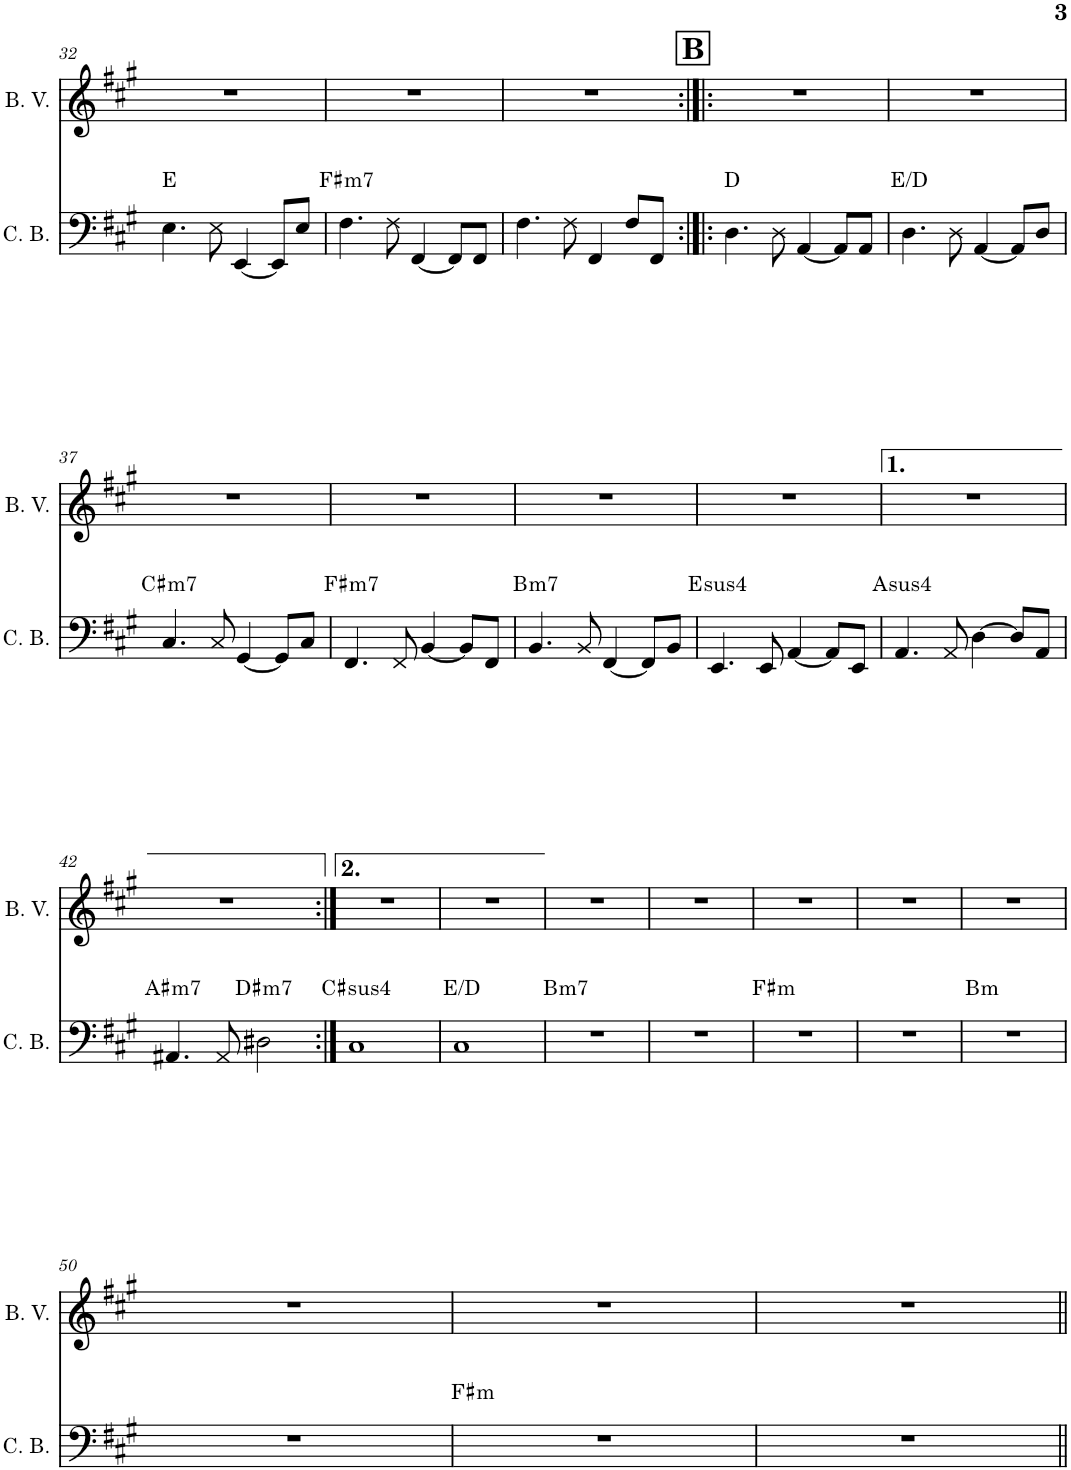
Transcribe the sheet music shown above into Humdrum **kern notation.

**kern	**harte	**kern
*part2	*part2	*part1
*staff2	*	*staff1
*I"Contra Baixo	*	*I"Back Vocal
*I'C. B.	*	*I'B. V.
!!LO:PB:g=z
*clefF4	*	*clefG2
*Trd7c12	*	*
*k[f#c#g#]	*	*k[f#c#g#]
*M4/4	*	*M4/4
=32	=32	=32
4.E\	E:maj	1r
8E\	.	.
[4EE/	.	.
8EE/L]	.	.
8E/J	.	.
=33	=33	=33
!	!LO:H:kt=m7	!
4.F#\	F#:min7	1r
8F#\	.	.
[4FF#/	.	.
8FF#/L]	.	.
8FF#/J	.	.
=34	=34	=34
4.F#\	.	1r
8F#\	.	.
4FF#/	.	.
8F#/L	.	.
8FF#/J	.	.
!!LO:REH:place=s1:a:B:cj:fs=14:t=B
=35:|!|:	=35:|!|:	=35:|!|:
4.D\	D:maj	1r
8D\	.	.
[4AA/	.	.
8AA/L]	.	.
8AA/J	.	.
=36	=36	=36
4.D\	E:maj/b7	1r
8D\	.	.
[4AA/	.	.
8AA/L]	.	.
8D/J	.	.
!!LO:LB:g=z
=37	=37	=37
!	!LO:H:kt=m7	!
4.C#/	C#:min7	1r
8C#/	.	.
[4GG#/	.	.
8GG#/L]	.	.
8C#/J	.	.
=38	=38	=38
!	!LO:H:kt=m7	!
4.FF#/	F#:min7	1r
8FF#/	.	.
[4BB/	.	.
8BB/L]	.	.
8FF#/J	.	.
=39	=39	=39
!	!LO:H:kt=m7	!
4.BB/	B:min7	1r
8BB/	.	.
[4FF#/	.	.
8FF#/L]	.	.
8BB/J	.	.
=40	=40	=40
!	!LO:H:kt=4	!
4.EE/	E:sus4	1r
8EE/	.	.
[4AA/	.	.
8AA/L]	.	.
8EE/J	.	.
=41	=41	=41
!	!LO:H:kt=4	!
4.AA/	A:sus4	1r
8AA/	.	.
[4D\	.	.
8D/L]	.	.
8AA/J	.	.
!!LO:LB:g=z
=42	=42	=42
!	!LO:H:kt=m7	!
4.AA#X/	A#:min7	1r
8AA#/	.	.
!	!LO:H:kt=m7	!
2D#X\	D#:min7	.
=43:|!	=43:|!	=43:|!
!	!LO:H:kt=4	!
1C#	C#:sus4	1r
=44	=44	=44
1C#	E:maj/b7	1r
=45	=45	=45
!	!LO:H:kt=m7	!
1r	B:min7	1r
=46	=46	=46
1r	.	1r
=47	=47	=47
!	!LO:H:kt=m	!
1r	F#:min	1r
=48	=48	=48
1r	.	1r
=49	=49	=49
!	!LO:H:kt=m	!
1r	B:min	1r
!!LO:LB:g=z
=50	=50	=50
1r	.	1r
=51	=51	=51
!	!LO:H:kt=m	!
1r	F#:min	1r
=52	=52	=52
1r	.	1r
=||	=||	=||
*-	*-	*-
